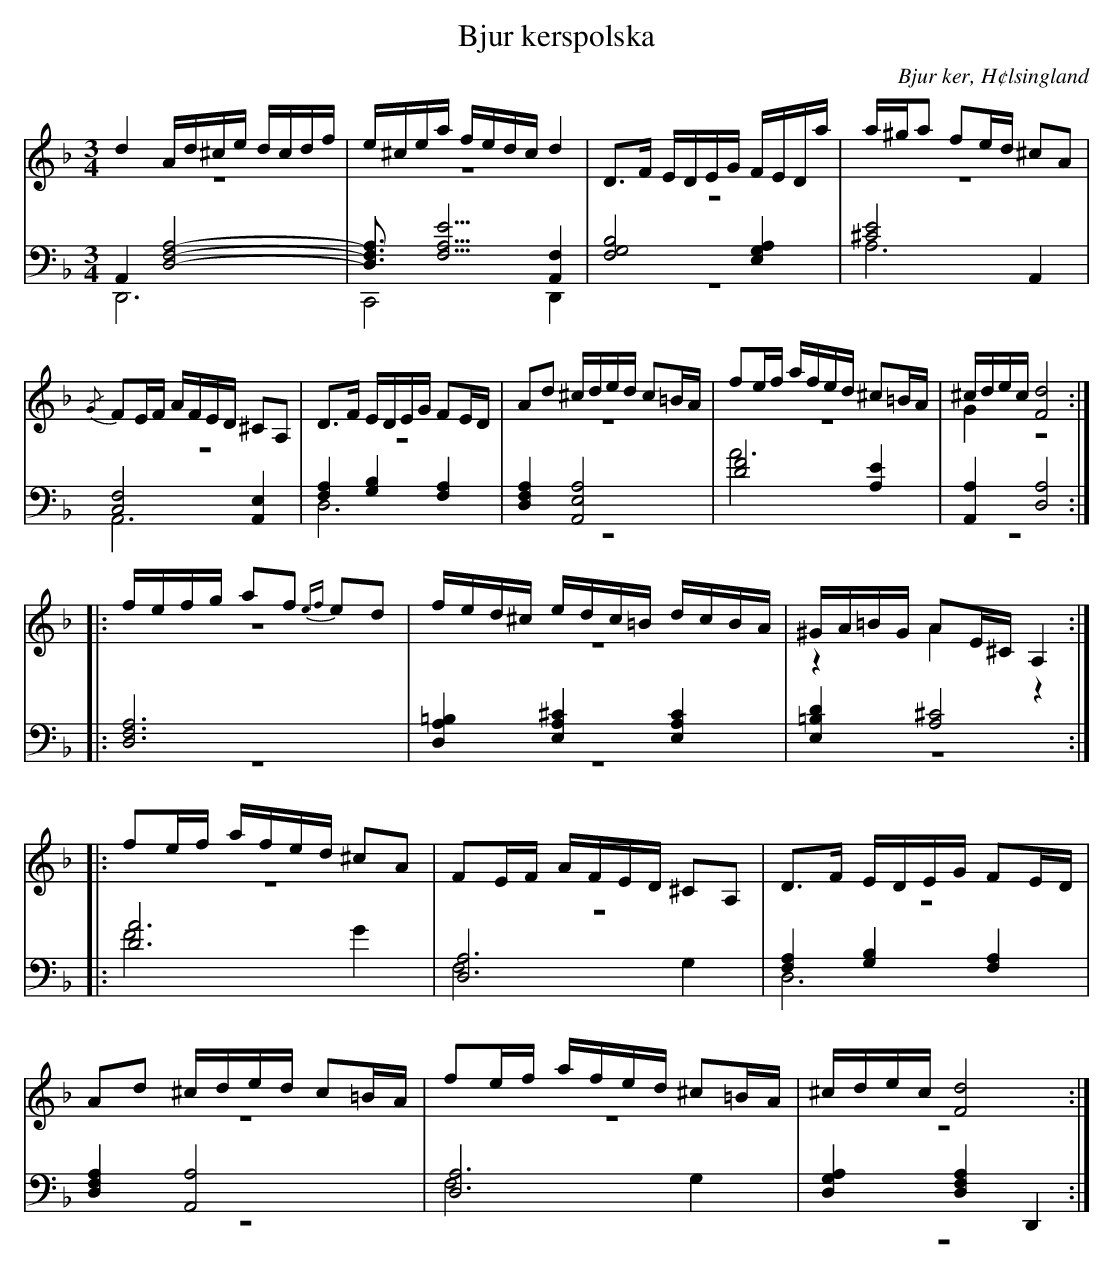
X:1
T: Bjur kerspolska
O: Bjur ker, H¢lsingland
M: 3/4
L: 1/16
K: Dm
V:1
V:2 merge
V:3
V:4 merge
V:1
d4 Ad^ce dcdf |e^cea fedc d4|D2>F2 EDEG FEDa|a^ga2 f2ed ^c2A2|
{/G}F2EF AFED ^C2A,2|D2>F2 EDEG F2ED|A2d2 ^cded c2=BA|f2ef afed ^c2=BA|^cdec [F8d8]:|
|:fefg a2f2 {ef}e2d2 |fed^c edc=B dcBA|^GA=BG A2E^C A,4:|
|:f2ef afed ^c2A2|F2EF AFED ^C2A,2|D2>F2 EDEG F2ED|
A2d2 ^cded c2=BA|f2ef afed ^c2=BA|^cdec [F8d8]:|
V:2
z12|z12|z12|z12|
z12|z12|z12|z12|G4 z8:|
|:z12|z12|z4 A4 z4:|
|:z12|z12|z12|
z12|z12|z12:|
V:3 clef=bass
A,,4 [D,8F,8A,8]-|[D,3F,3A,3] [F,5A,5E5] [F,4A,,4]|[B,8F,8G,8] [E,4A,4G,4]|[^C8E8] A,,4|
[C,8F,8] [E,4A,,4]|[F,4A,4] [G,4B,4] [F,4A,4]|[D,4F,4A,4] [A,,8E,8A,8]|[D8F8] [A,4E4]|[A,,4A,4] [D,8A,8]:|
|:[D,12F,12A,12]|[D,4A,4=B,4] [E,4A,4^C4] [E,4A,4C4]|[E,4=B,4D4] [A,8^C8]:|
|:[D12A12]|[D,12A,12]|[F,4A,4] [G,4B,4] [F,4A,4]|
[D,4F,4A,4] [A,,8A,8]|[D,12A,12]|[D,4G,4A,4] [D,4F,4A,4] D,,4:|
V:4 clef=bass
D,,12|C,,8 D,,4|z12|A,12|
A,,12|D,12|z12|A12|z12:|
|:z12|z12|z12:|
|:F8 G4|F,8 G,4|D,12|
z12|F,8 G,4|z12:|
